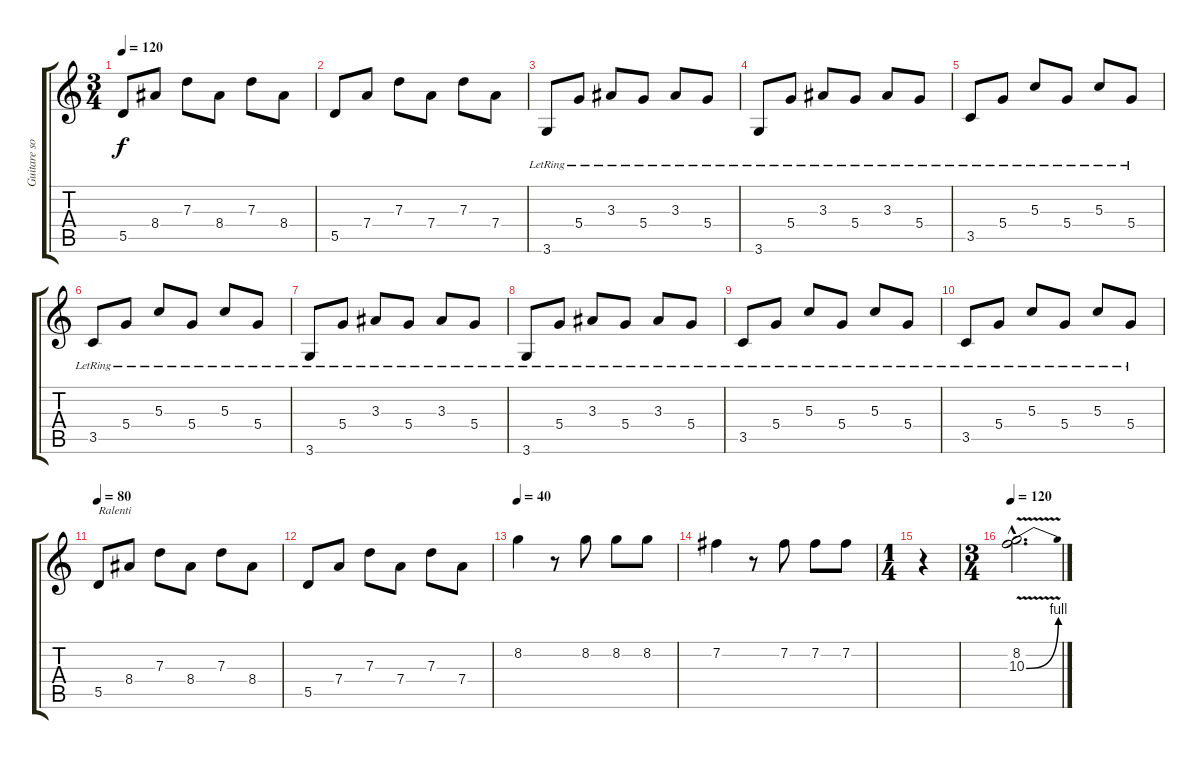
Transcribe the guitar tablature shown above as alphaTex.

\track ("Guitare solo" "Guitare so") {instrument overdrivenguitar}
\staff {score tabs}
\tuning (E4 B3 G3 D3 A2 E2) {hide}
\ts (3 4)
\tempo 120
\clef g2
\ks c
5.5.8{dy f} 8.4.8 7.3.8 8.4.8 7.3.8 8.4.8 |
5.5.8 7.4.8 7.3.8 7.4.8 7.3.8 7.4.8 |
3.6{lr}.8 5.4{lr}.8 3.3{lr}.8 5.4{lr}.8 3.3{lr}.8 5.4{lr}.8 |
3.6{lr}.8 5.4{lr}.8 3.3{lr}.8 5.4{lr}.8 3.3{lr}.8 5.4{lr}.8 |
3.5{lr}.8 5.4{lr}.8 5.3{lr}.8 5.4{lr}.8 5.3{lr}.8 5.4{lr}.8 |
3.5{lr}.8 5.4{lr}.8 5.3{lr}.8 5.4{lr}.8 5.3{lr}.8 5.4{lr}.8 |
3.6{lr}.8 5.4{lr}.8 3.3{lr}.8 5.4{lr}.8 3.3{lr}.8 5.4{lr}.8 |
3.6{lr}.8 5.4{lr}.8 3.3{lr}.8 5.4{lr}.8 3.3{lr}.8 5.4{lr}.8 |
3.5{lr}.8 5.4{lr}.8 5.3{lr}.8 5.4{lr}.8 5.3{lr}.8 5.4{lr}.8 |
3.5{lr}.8 5.4{lr}.8 5.3{lr}.8 5.4{lr}.8 5.3{lr}.8 5.4{lr}.8 |
\tempo 80
5.5.8{txt "Ralenti"} 8.4.8 7.3.8 8.4.8 7.3.8 8.4.8 |
5.5.8 7.4.8 7.3.8 7.4.8 7.3.8 7.4.8 |
\tempo 40
8.2.4 r.8 8.2.8 8.2.8 8.2.8 |
7.2.4 r.8 7.2.8 7.2.8 7.2.8 |
\ts (1 4)
r.4 |
\ts (3 4)
\tempo 120
(8.2{v hac} 10.3{be (bend 0 0 60 4) v hac}).2{d}
